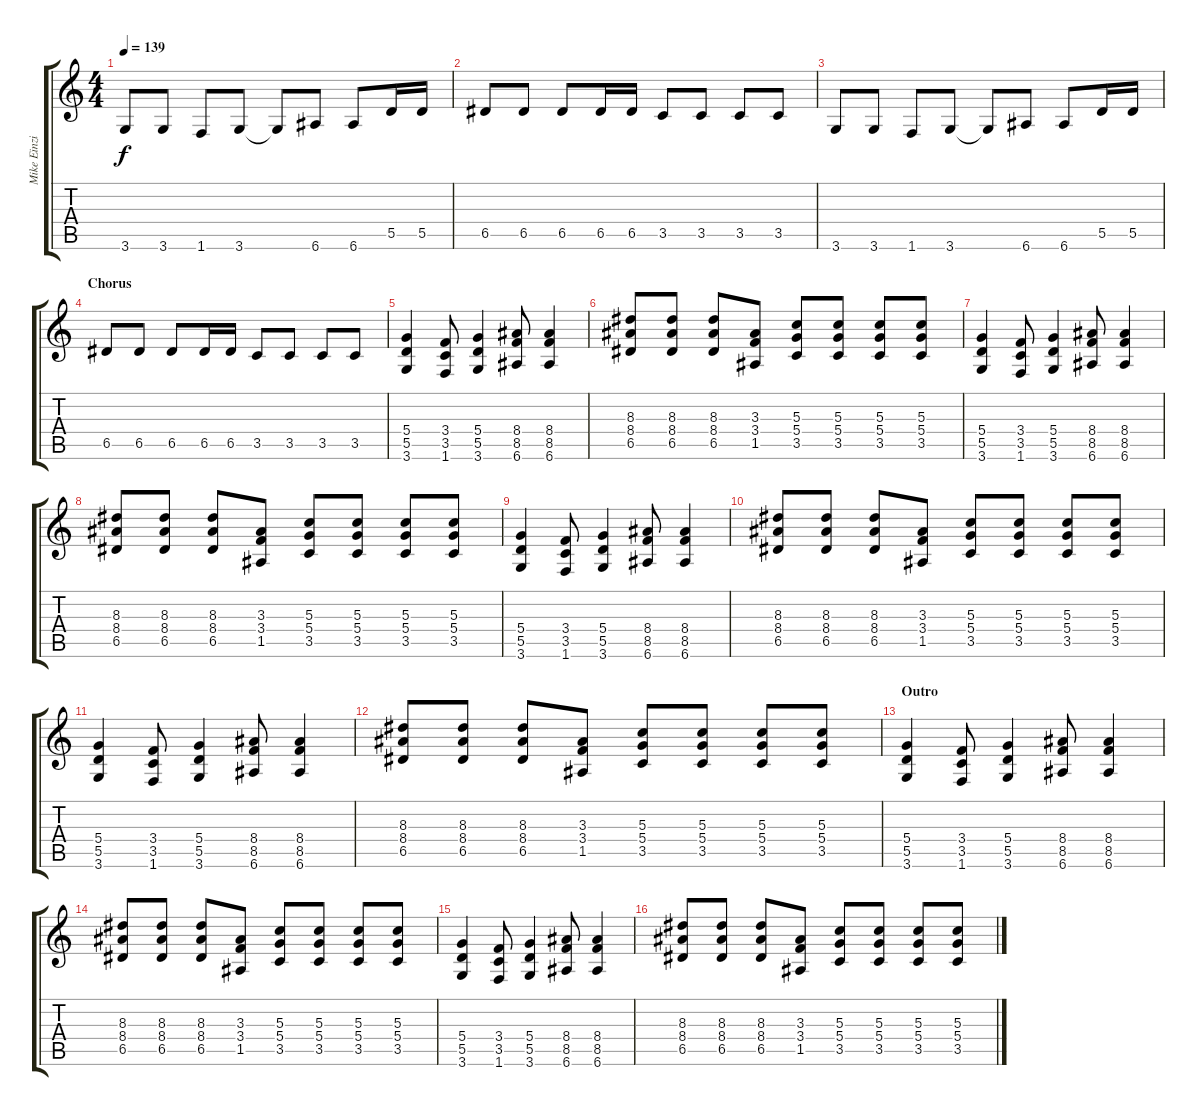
\track ("Mike Einziger - Guitar" "Mike Einzi") {instrument overdrivenguitar}
\staff {score tabs}
\tuning (E4 B3 G3 D3 A2 E2) {hide}
\ts (4 4)
\tempo 139
\clef g2
\ks c
3.6.8{dy f instrument electricguitarmuted} 3.6.8 1.6.8 3.6.8 3.6{t}.8 6.6.8 6.6.8 5.5.16 5.5.16 |
6.5.8 6.5.8 6.5.8 6.5.16 6.5.16 3.5.8 3.5.8 3.5.8 3.5.8 |
3.6.8 3.6.8 1.6.8 3.6.8 3.6{t}.8 6.6.8 6.6.8 5.5.16 5.5.16 |
\section ("" "Chorus")
6.5.8 6.5.8 6.5.8 6.5.16 6.5.16 3.5.8 3.5.8 3.5.8 3.5.8 |
(5.4 5.5 3.6).4{instrument overdrivenguitar} (3.4 3.5 1.6).8 (5.4 5.5 3.6).4 (8.4 8.5 6.6).8 (8.4 8.5 6.6).4 |
(8.3 8.4 6.5).8 (8.3 8.4 6.5).8 (8.3 8.4 6.5).8 (3.3 3.4 1.5).8 (5.3 5.4 3.5).8 (5.3 5.4 3.5).8 (5.3 5.4 3.5).8 (5.3 5.4 3.5).8 |
(5.4 5.5 3.6).4 (3.4 3.5 1.6).8 (5.4 5.5 3.6).4 (8.4 8.5 6.6).8 (8.4 8.5 6.6).4 |
(8.3 8.4 6.5).8 (8.3 8.4 6.5).8 (8.3 8.4 6.5).8 (3.3 3.4 1.5).8 (5.3 5.4 3.5).8 (5.3 5.4 3.5).8 (5.3 5.4 3.5).8 (5.3 5.4 3.5).8 |
(5.4 5.5 3.6).4 (3.4 3.5 1.6).8 (5.4 5.5 3.6).4 (8.4 8.5 6.6).8 (8.4 8.5 6.6).4 |
(8.3 8.4 6.5).8 (8.3 8.4 6.5).8 (8.3 8.4 6.5).8 (3.3 3.4 1.5).8 (5.3 5.4 3.5).8 (5.3 5.4 3.5).8 (5.3 5.4 3.5).8 (5.3 5.4 3.5).8 |
(5.4 5.5 3.6).4 (3.4 3.5 1.6).8 (5.4 5.5 3.6).4 (8.4 8.5 6.6).8 (8.4 8.5 6.6).4 |
(8.3 8.4 6.5).8 (8.3 8.4 6.5).8 (8.3 8.4 6.5).8 (3.3 3.4 1.5).8 (5.3 5.4 3.5).8 (5.3 5.4 3.5).8 (5.3 5.4 3.5).8 (5.3 5.4 3.5).8 |
\section ("" "Outro")
(5.4 5.5 3.6).4 (3.4 3.5 1.6).8 (5.4 5.5 3.6).4 (8.4 8.5 6.6).8 (8.4 8.5 6.6).4 |
(8.3 8.4 6.5).8 (8.3 8.4 6.5).8 (8.3 8.4 6.5).8 (3.3 3.4 1.5).8 (5.3 5.4 3.5).8 (5.3 5.4 3.5).8 (5.3 5.4 3.5).8 (5.3 5.4 3.5).8 |
(5.4 5.5 3.6).4 (3.4 3.5 1.6).8 (5.4 5.5 3.6).4 (8.4 8.5 6.6).8 (8.4 8.5 6.6).4 |
(8.3 8.4 6.5).8 (8.3 8.4 6.5).8 (8.3 8.4 6.5).8 (3.3 3.4 1.5).8 (5.3 5.4 3.5).8 (5.3 5.4 3.5).8 (5.3 5.4 3.5).8 (5.3 5.4 3.5).8
